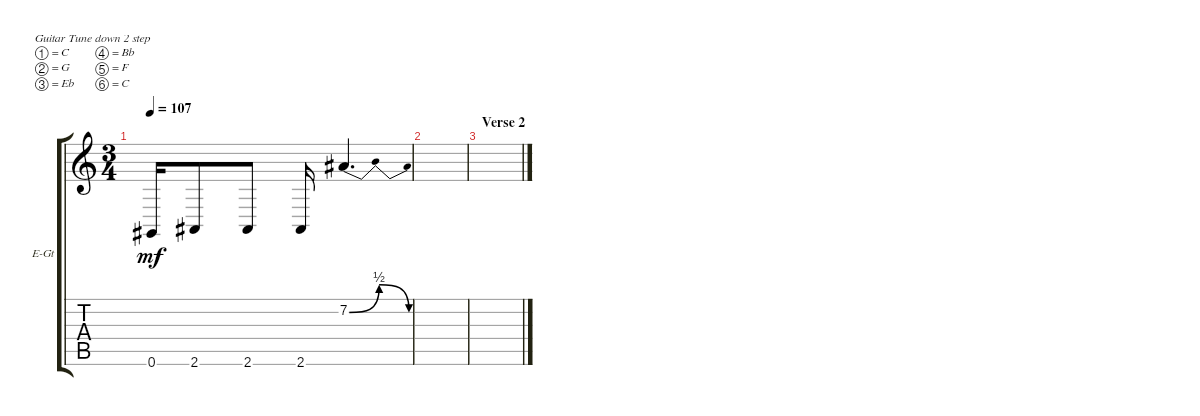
\defaultSystemsLayout 4
\bracketExtendMode groupsimilarinstruments
\firstSystemTrackNameOrientation horizontal
\otherSystemsTrackNameOrientation horizontal
\track ("Solo Guitar" "E-Gt") {instrument distortionguitar}
\staff {score tabs}
\tuning (C4 G3 Eb3 Bb2 F2 C2)
\displaytranspose 8
\ts (3 4)
\tempo 107
\clef g2
\scale
0.333333
\ks c
0.6.16{dy mf} 2.6.8 2.6.8 2.6.16 7.2{be (bendrelease 14.399999999999999 0 21 2 39 2 47.4 0)}.4{d} |
\scale
0.333333 |
\section ("" "Verse 2")
\scale
0.333333 |
\scale
0.333333 |
\scale
0.333333 |
\scale
0.333333 |
\scale
0.333333 |
\scale
0.333333 |
\scale
0.333333 |
\scale
0.333333 |
\scale
0.333333 |
\scale
0.333333 |
\scale
0.333333 |
\scale
0.333333 |
\scale
0.333333 |
\scale
0.333333
